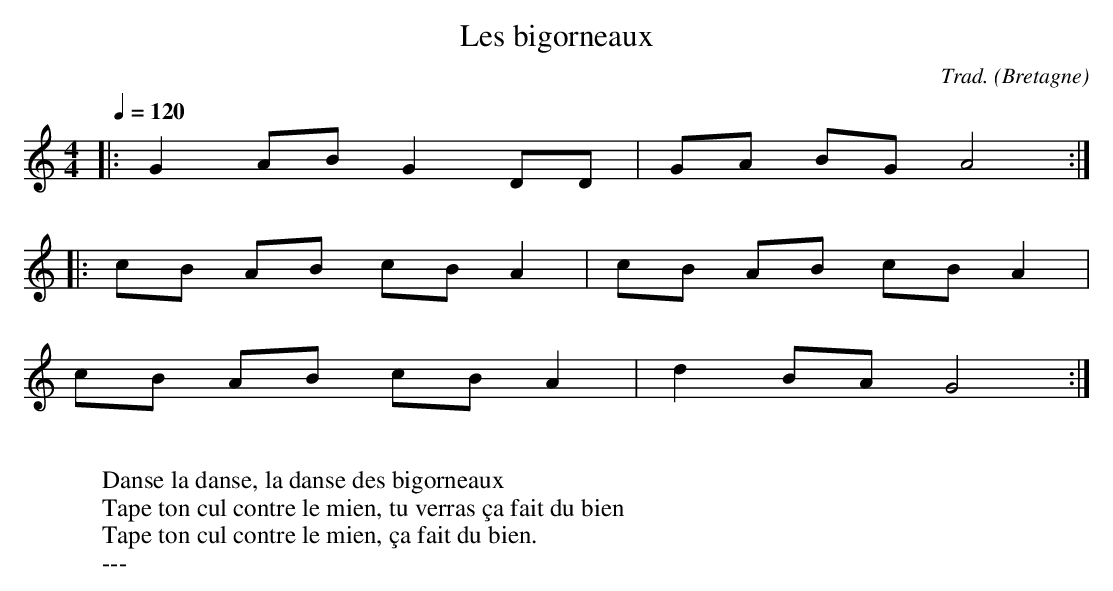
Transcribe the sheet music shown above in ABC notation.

X:1
T:Les bigorneaux
C:Trad.
O:Bretagne
M:4/4
L:1/8
Q:1/4=120
K:C
|:G2 AB G2 DD |GA BG A4 ::
cB AB cB A2 | cB AB cB A2 |
cB AB cB A2 | d2 BA G4 :|
W:
W:Danse la danse, la danse des bigorneaux
W:Tape ton cul contre le mien, tu verras ça fait du bien
W:Tape ton cul contre le mien, ça fait du bien.
W:---
